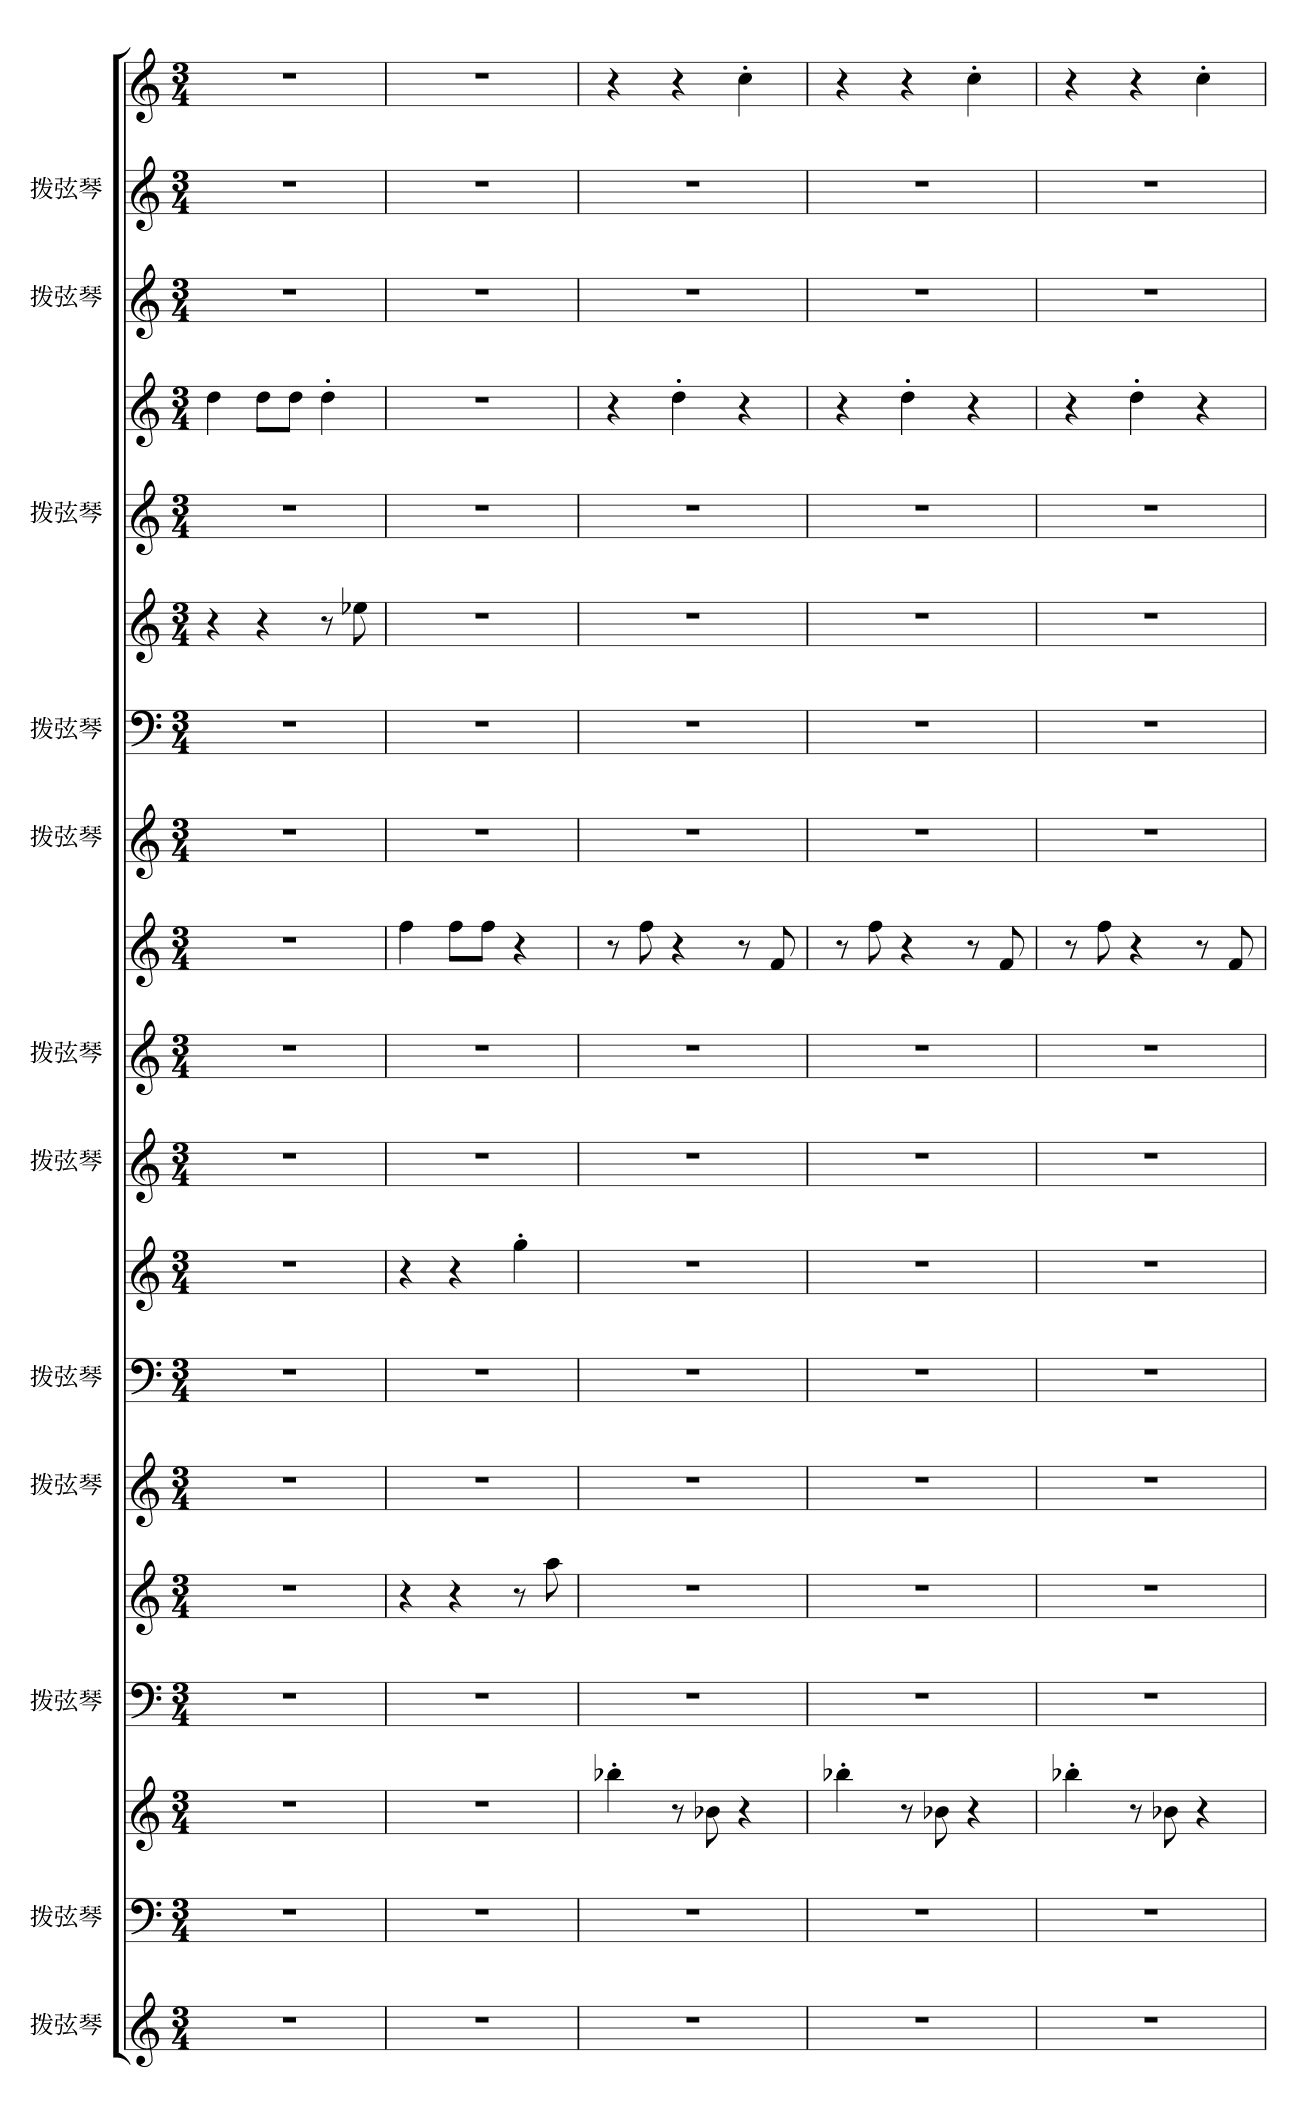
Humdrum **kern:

**kern	**kern	**kern	**kern	**kern	**kern	**kern	**kern	**kern	**kern	**kern	**kern	**kern	**kern	**kern	**kern	**kern	**kern	**kern
*part12	*part11	*part11	*part10	*part10	*part9	*part8	*part8	*part7	*part6	*part6	*part5	*part4	*part4	*part3	*part3	*part2	*part1	*part1
*staff19	*staff18	*staff17	*staff16	*staff15	*staff14	*staff13	*staff12	*staff11	*staff10	*staff9	*staff8	*staff7	*staff6	*staff5	*staff4	*staff3	*staff2	*staff1
*I"拨弦琴	*I"拨弦琴	*	*I"拨弦琴	*	*I"拨弦琴	*I"拨弦琴	*	*I"拨弦琴	*I"拨弦琴	*	*I"拨弦琴	*I"拨弦琴	*	*I"拨弦琴	*	*I"拨弦琴	*I"拨弦琴	*
*clefG2	*clefF4	*clefG2	*clefF4	*clefG2	*clefG2	*clefF4	*clefG2	*clefG2	*clefG2	*clefG2	*clefG2	*clefF4	*clefG2	*clefG2	*clefG2	*clefG2	*clefG2	*clefG2
*k[]	*k[]	*k[]	*k[]	*k[]	*k[]	*k[]	*k[]	*k[]	*k[]	*k[]	*k[]	*k[]	*k[]	*k[]	*k[]	*k[]	*k[]	*k[]
*M3/4	*M3/4	*M3/4	*M3/4	*M3/4	*M3/4	*M3/4	*M3/4	*M3/4	*M3/4	*M3/4	*M3/4	*M3/4	*M3/4	*M3/4	*M3/4	*M3/4	*M3/4	*M3/4
*MM140	*MM140	*MM140	*MM140	*MM140	*MM140	*MM140	*MM140	*MM140	*MM140	*MM140	*MM140	*MM140	*MM140	*MM140	*MM140	*MM140	*MM140	*MM140
=1	=1	=1	=1	=1	=1	=1	=1	=1	=1	=1	=1	=1	=1	=1	=1	=1	=1	=1
2.r	2.r	2.r	2.r	2.r	2.r	2.r	2.r	2.r	2.r	2.r	2.r	2.r	4r	2.r	4dd\	2.r	2.r	2.r
.	.	.	.	.	.	.	.	.	.	.	.	.	4r	.	8dd\L	.	.	.
.	.	.	.	.	.	.	.	.	.	.	.	.	.	.	8dd\J	.	.	.
.	.	.	.	.	.	.	.	.	.	.	.	.	8r	.	4dd'\	.	.	.
.	.	.	.	.	.	.	.	.	.	.	.	.	8ee-X\	.	.	.	.	.
=2	=2	=2	=2	=2	=2	=2	=2	=2	=2	=2	=2	=2	=2	=2	=2	=2	=2	=2
2.r	2.r	2.r	2.r	4r	2.r	2.r	4r	2.r	2.r	4ff\	2.r	2.r	2.r	2.r	2.r	2.r	2.r	2.r
.	.	.	.	4r	.	.	4r	.	.	8ff\L	.	.	.	.	.	.	.	.
.	.	.	.	.	.	.	.	.	.	8ff\J	.	.	.	.	.	.	.	.
.	.	.	.	8r	.	.	4gg'\	.	.	4r	.	.	.	.	.	.	.	.
.	.	.	.	8aa\	.	.	.	.	.	.	.	.	.	.	.	.	.	.
=3	=3	=3	=3	=3	=3	=3	=3	=3	=3	=3	=3	=3	=3	=3	=3	=3	=3	=3
2.r	2.r	4bb-X'\	2.r	2.r	2.r	2.r	2.r	2.r	2.r	8r	2.r	2.r	2.r	2.r	4r	2.r	2.r	4r
.	.	.	.	.	.	.	.	.	.	8ff\	.	.	.	.	.	.	.	.
.	.	8r	.	.	.	.	.	.	.	4r	.	.	.	.	4dd'\	.	.	4r
.	.	8b-X\	.	.	.	.	.	.	.	.	.	.	.	.	.	.	.	.
.	.	4r	.	.	.	.	.	.	.	8r	.	.	.	.	4r	.	.	4cc'\
.	.	.	.	.	.	.	.	.	.	8f/	.	.	.	.	.	.	.	.
=4	=4	=4	=4	=4	=4	=4	=4	=4	=4	=4	=4	=4	=4	=4	=4	=4	=4	=4
2.r	2.r	4bb-X'\	2.r	2.r	2.r	2.r	2.r	2.r	2.r	8r	2.r	2.r	2.r	2.r	4r	2.r	2.r	4r
.	.	.	.	.	.	.	.	.	.	8ff\	.	.	.	.	.	.	.	.
.	.	8r	.	.	.	.	.	.	.	4r	.	.	.	.	4dd'\	.	.	4r
.	.	8b-X\	.	.	.	.	.	.	.	.	.	.	.	.	.	.	.	.
.	.	4r	.	.	.	.	.	.	.	8r	.	.	.	.	4r	.	.	4cc'\
.	.	.	.	.	.	.	.	.	.	8f/	.	.	.	.	.	.	.	.
=5	=5	=5	=5	=5	=5	=5	=5	=5	=5	=5	=5	=5	=5	=5	=5	=5	=5	=5
2.r	2.r	4bb-X'\	2.r	2.r	2.r	2.r	2.r	2.r	2.r	8r	2.r	2.r	2.r	2.r	4r	2.r	2.r	4r
.	.	.	.	.	.	.	.	.	.	8ff\	.	.	.	.	.	.	.	.
.	.	8r	.	.	.	.	.	.	.	4r	.	.	.	.	4dd'\	.	.	4r
.	.	8b-X\	.	.	.	.	.	.	.	.	.	.	.	.	.	.	.	.
.	.	4r	.	.	.	.	.	.	.	8r	.	.	.	.	4r	.	.	4cc'\
.	.	.	.	.	.	.	.	.	.	8f/	.	.	.	.	.	.	.	.
=	=	=	=	=	=	=	=	=	=	=	=	=	=	=	=	=	=	=
*-	*-	*-	*-	*-	*-	*-	*-	*-	*-	*-	*-	*-	*-	*-	*-	*-	*-	*-
